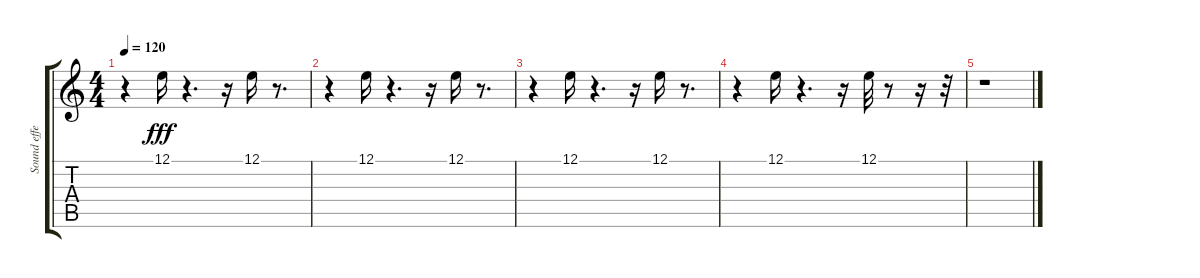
\track ("Sound effects" "Sound effe") {instrument gunshot}
\staff {score tabs}
\tuning (E4 B3 G3 D3 A2 E2) {hide}
\ts (4 4)
\tempo 120
\clef g2
\ks c
r.4{dy fff} 12.1.16 r.4{d} r.16 12.1.16 r.8{d} |
r.4 12.1.16 r.4{d} r.16 12.1.16 r.8{d} |
r.4 12.1.16 r.4{d} r.16 12.1.16 r.8{d} |
r.4 12.1.16 r.4{d} r.16 12.1.32 r.8 r.16 r.32 |
r.1
